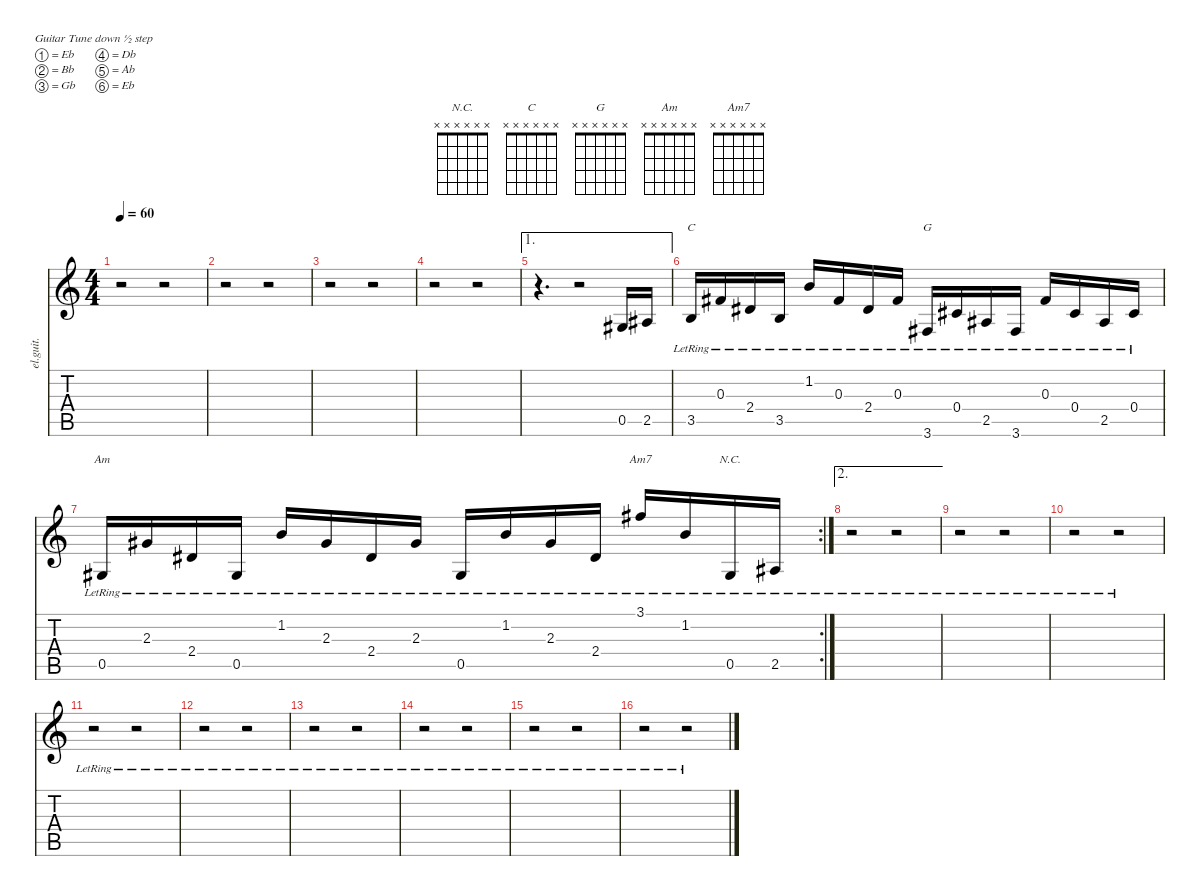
\defaultSystemsLayout 4
\hideDynamics
\bracketExtendMode nobrackets
\otherSystemsTrackNameOrientation horizontal
\track ("Guitar 1" "el.guit.") {instrument electricguitarclean}
\staff {score tabs}
\tuning (Eb4 Bb3 Gb3 Db3 Ab2 Eb2)
\chord ("N.C." x x x x x x)
\chord ("C" x x x x x x)
\chord ("G" x x x x x x)
\chord ("Am" x x x x x x)
\chord ("Am7" x x x x x x)
\ts (4 4)
\tempo 60
\clef g2
\ks c
r.2{dy f} r.2 |
r.2 r.2 |
r.2 r.2 |
r.2 r.2 |
\ae 1
r.4{d} r.2 0.5{acc #}.16 2.5{acc #}.16 |
3.5{lr}.16{ch "C"} 0.3{lr acc #}.16 2.4{lr acc #}.16 3.5{lr}.16 1.2{lr}.16 0.3{lr acc #}.16 2.4{lr acc #}.16 0.3{lr acc #}.16 3.6{lr acc #}.16{ch "G"} 0.4{lr acc #}.16 2.5{lr acc #}.16 3.6{lr acc #}.16 0.3{lr acc #}.16 0.4{lr acc #}.16 2.5{lr acc #}.16 0.4{lr acc #}.16 |
\rc 2
0.5{lr acc #}.16{ch "Am"} 2.3{lr acc #}.16 2.4{lr acc #}.16 0.5{lr acc #}.16 1.2{lr}.16 2.3{lr acc #}.16 2.4{lr acc #}.16 2.3{lr acc #}.16 0.5{lr acc #}.16 1.2{lr}.16 2.3{lr acc #}.16 2.4{lr acc #}.16 3.1{lr acc #}.16{ch "Am7"} 1.2{lr}.16 0.5{lr acc #}.16{ch "N.C."} 2.5{lr acc #}.16 |
\ae 2
r.2 r.2 |
r.2 r.2 |
r.2 r.2 |
r.2 r.2 |
r.2 r.2 |
r.2 r.2 |
r.2 r.2 |
r.2 r.2 |
r.2 r.2
